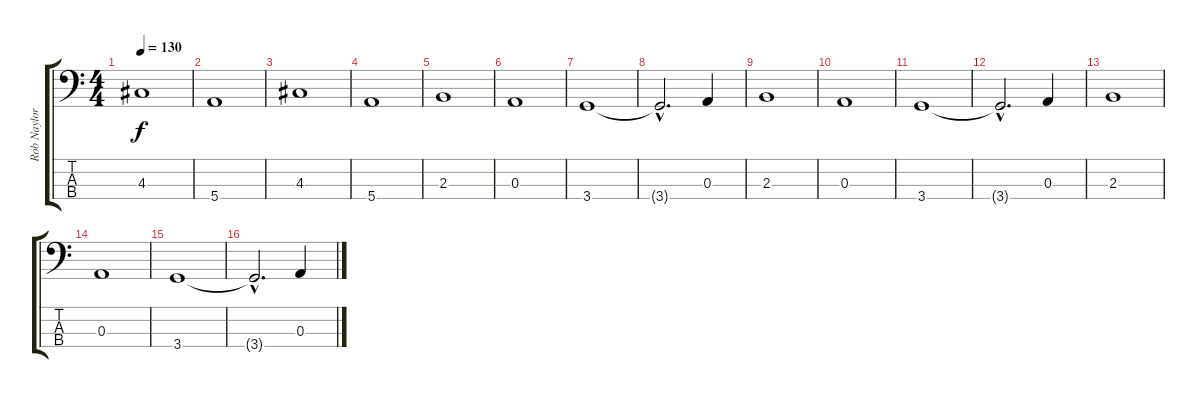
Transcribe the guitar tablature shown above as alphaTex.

\track ("Rob Naylor" "Rob Naylor") {instrument electricbasspick}
\staff {score tabs}
\tuning (G2 D2 A1 E1) {hide}
\ts (4 4)
\tempo 130
\clef f4
\ks c
4.3.1{dy f} |
5.4.1 |
4.3.1 |
5.4.1 |
2.3.1 |
0.3.1 |
3.4.1 |
3.4{hac t}.2{d} 0.3.4 |
2.3.1 |
0.3.1 |
3.4.1 |
3.4{hac t}.2{d} 0.3.4 |
2.3.1 |
0.3.1 |
3.4.1 |
3.4{hac t}.2{d} 0.3.4
